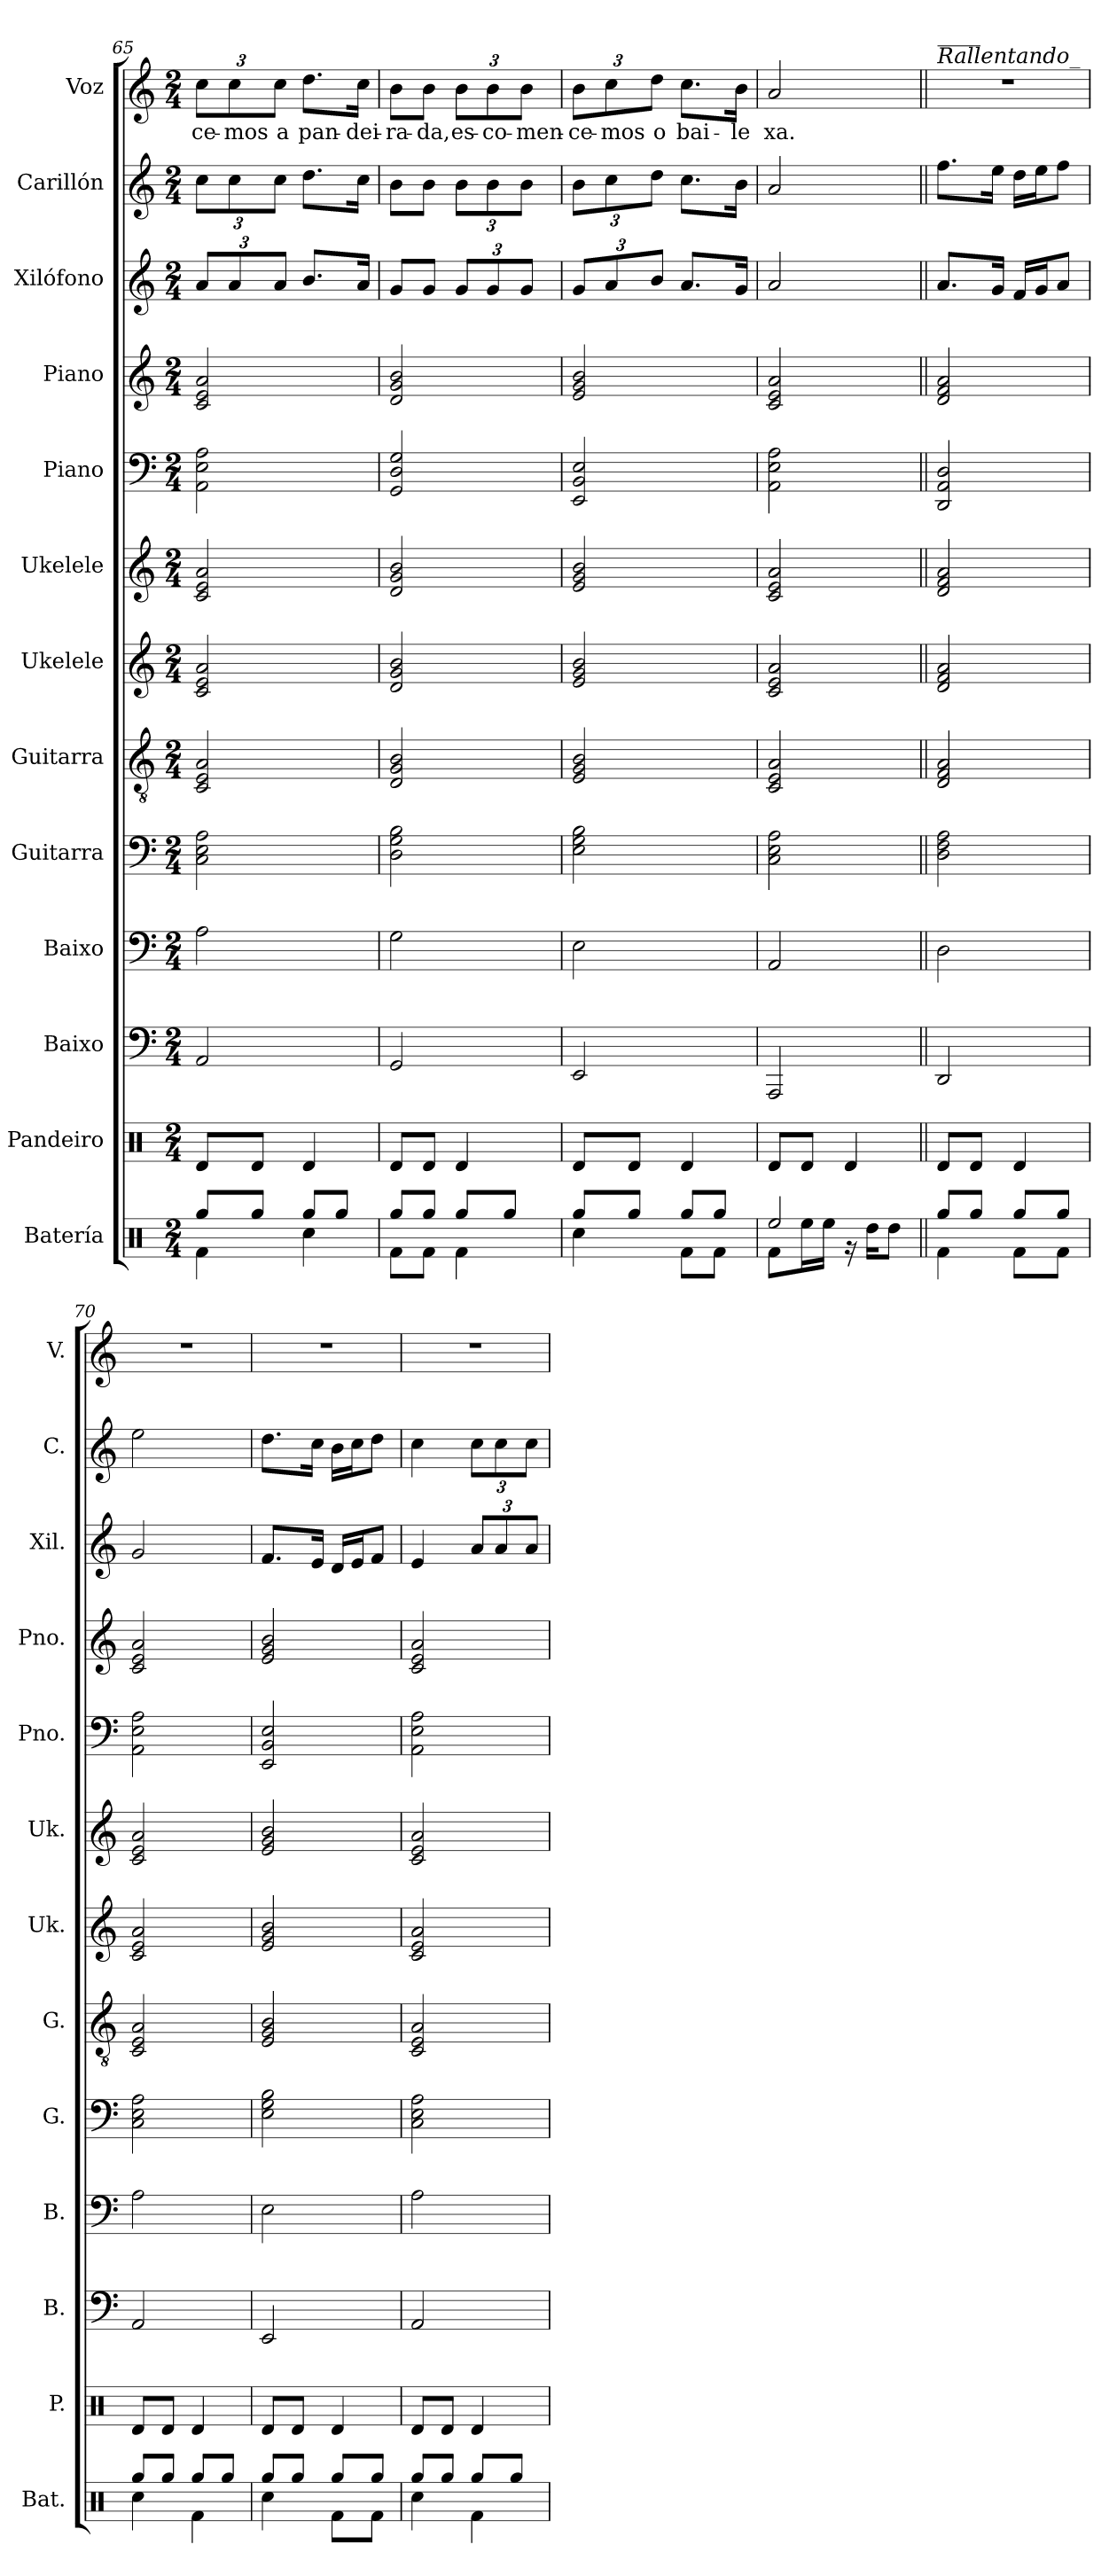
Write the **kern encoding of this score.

**kern	**kern	**kern	**kern	**kern	**kern	**kern	**kern	**kern	**kern	**kern	**kern	**kern	**text
*part13	*part12	*part11	*part10	*part9	*part8	*part7	*part6	*part5	*part4	*part3	*part2	*part1	*part1
*staff13	*staff12	*staff11	*staff10	*staff9	*staff8	*staff7	*staff6	*staff5	*staff4	*staff3	*staff2	*staff1	*staff1
*I"Batería	*I"Pandeiro	*I"Baixo	*I"Baixo	*I"Guitarra	*I"Guitarra	*I"Ukelele	*I"Ukelele	*I"Piano	*I"Piano	*I"Xilófono	*I"Carillón	*I"Voz	*
*I'Bat.	*I'P.	*I'B.	*I'B.	*I'G.	*I'G.	*I'Uk.	*I'Uk.	*I'Pno.	*I'Pno.	*I'Xil.	*I'C.	*I'V.	*
!!LO:PB:g=z
*clefX	*clefX	*	*clefF4	*	*clefGv2	*	*clefG2	*clefF4	*clefG2	*clefG2	*clefG2	*clefG2	*
*	*	*ITrd7c12	*ITrd7c12	*	*	*	*	*	*	*ITrd-7c-12	*ITrd-14c-24	*	*
*k[]	*k[]	*k[]	*k[]	*k[]	*k[]	*k[]	*k[]	*k[]	*k[]	*k[]	*k[]	*k[]	*
*M2/4	*M2/4	*M2/4	*M2/4	*M2/4	*M2/4	*M2/4	*M2/4	*M2/4	*M2/4	*M2/4	*M2/4	*M2/4	*
=65	=65	=65	=65	=65	=65	=65	=65	=65	=65	=65	=65	=65	=65
*^	*	*	*	*	*	*	*	*	*	*	*	*	*
*	*	*	*	*	*	*	*	*	*	*	*Xbrackettup	*Xbrackettup	*Xbrackettup	*
!	!	!	!	!	!	!	!	!	!	!	!	!	!	!LO:LY:b
8Rgg/L	4Rf\	8Rd/L	2AAA	2AA\	2C 2E 2A	2C/ 2E/ 2A/	2c 2e 2a	2c/ 2e/ 2a/	2AA\ 2E\ 2A\	2c/ 2e/ 2a/	12aa/L	12cccc\L	12cc\L	-ce-
!	!	!	!	!	!	!	!	!	!	!	!	!	!	!LO:LY:b
.	.	.	.	.	.	.	.	.	.	.	12aa/	12cccc\	12cc\	-mos
8Rgg/J	.	8Rd/J	.	.	.	.	.	.	.	.	.	.	.	.
!	!	!	!	!	!	!	!	!	!	!	!	!	!	!LO:LY:b
.	.	.	.	.	.	.	.	.	.	.	12aa/J	12cccc\J	12cc\J	a
!	!	!	!	!	!	!	!	!	!	!	!	!	!	!LO:LY:b
8Rgg/L	4Rcc\	4Rd/	.	.	.	.	.	.	.	.	8.bb/L	8.dddd\L	8.dd\L	pan-
8Rgg/J	.	.	.	.	.	.	.	.	.	.	.	.	.	.
!	!	!	!	!	!	!	!	!	!	!	!	!	!	!LO:LY:b
.	.	.	.	.	.	.	.	.	.	.	16aa/Jk	16cccc\Jk	16cc\Jk	-dei-
=66	=66	=66	=66	=66	=66	=66	=66	=66	=66	=66	=66	=66	=66	=66
!	!	!	!	!	!	!	!	!	!	!	!	!	!	!LO:LY:b
8Rgg/L	8Rf\L	8Rd/L	2GGG	2GG\	2D 2G 2B	2D/ 2G/ 2B/	2d 2g 2b	2d/ 2g/ 2b/	2GG/ 2D/ 2G/	2d/ 2g/ 2b/	8gg/L	8bbb\L	8b\L	-ra-
!	!	!	!	!	!	!	!	!	!	!	!	!	!	!LO:LY:b
8Rgg/J	8Rf\J	8Rd/J	.	.	.	.	.	.	.	.	8gg/J	8bbb\J	8b\J	-da,
!	!	!	!	!	!	!	!	!	!	!	!	!	!	!LO:LY:b
8Rgg/L	4Rf\	4Rd/	.	.	.	.	.	.	.	.	12gg/L	12bbb\L	12b\L	es-
!	!	!	!	!	!	!	!	!	!	!	!	!	!	!LO:LY:b
.	.	.	.	.	.	.	.	.	.	.	12gg/	12bbb\	12b\	-co-
8Rgg/J	.	.	.	.	.	.	.	.	.	.	.	.	.	.
!	!	!	!	!	!	!	!	!	!	!	!	!	!	!LO:LY:b
.	.	.	.	.	.	.	.	.	.	.	12gg/J	12bbb\J	12b\J	-men-
=67	=67	=67	=67	=67	=67	=67	=67	=67	=67	=67	=67	=67	=67	=67
!	!	!	!	!	!	!	!	!	!	!	!	!	!	!LO:LY:b
8Rgg/L	4Rcc\	8Rd/L	2EEE	2EE\	2E 2G 2B	2E/ 2G/ 2B/	2e 2g 2b	2e/ 2g/ 2b/	2EE/ 2BB/ 2E/	2e/ 2g/ 2b/	12gg/L	12bbb\L	12b\L	-ce-
!	!	!	!	!	!	!	!	!	!	!	!	!	!	!LO:LY:b
.	.	.	.	.	.	.	.	.	.	.	12aa/	12cccc\	12cc\	-mos
8Rgg/J	.	8Rd/J	.	.	.	.	.	.	.	.	.	.	.	.
!	!	!	!	!	!	!	!	!	!	!	!	!	!	!LO:LY:b
.	.	.	.	.	.	.	.	.	.	.	12bb/J	12dddd\J	12dd\J	o
!	!	!	!	!	!	!	!	!	!	!	!	!	!	!LO:LY:b
8Rgg/L	8Rf\L	4Rd/	.	.	.	.	.	.	.	.	8.aa/L	8.cccc\L	8.cc\L	bai-
8Rgg/J	8Rf\J	.	.	.	.	.	.	.	.	.	.	.	.	.
!	!	!	!	!	!	!	!	!	!	!	!	!	!	!LO:LY:b
.	.	.	.	.	.	.	.	.	.	.	16gg/Jk	16bbb\Jk	16b\Jk	-le
=68	=68	=68	=68	=68	=68	=68	=68	=68	=68	=68	=68	=68	=68	=68
!	!	!	!	!	!	!	!	!	!	!	!	!	!	!LO:LY:b
2Ree/	8Rf\L	8Rd/L	2AAAA	2AAA/	2C 2E 2A	2C/ 2E/ 2A/	2c 2e 2a	2c/ 2e/ 2a/	2AA\ 2E\ 2A\	2c/ 2e/ 2a/	2aa/	2aaa/	2a/	xa.
.	16Ree\L	8Rd/J	.	.	.	.	.	.	.	.	.	.	.	.
.	16Ree\JJ	.	.	.	.	.	.	.	.	.	.	.	.	.
.	16r	4Rd/	.	.	.	.	.	.	.	.	.	.	.	.
.	16Rdd\KL	.	.	.	.	.	.	.	.	.	.	.	.	.
.	8Rdd\J	.	.	.	.	.	.	.	.	.	.	.	.	.
=69||	=69||	=69||	=69||	=69||	=69||	=69||	=69||	=69||	=69||	=69||	=69||	=69||	=69||	=69||
!!LO:REH:place=s1:a:B:fs=14:t=CODA
*	*	*	*	*	*	*	*	*	*	*	*	*	*MM95	*
!	!	!	!	!	!	!	!	!	!	!	!	!	!LO:TX:i:t=Rallentando_	!
!	!	!	!	!	!	!	!	!	!	!	!	!	!LO:TX:t=____	!
8Rgg/L	4Rf\	8Rd/L	2DDD	2DD\	2D 2F 2A	2D/ 2F/ 2A/	2d 2f 2a	2d/ 2f/ 2a/	2DD/ 2AA/ 2D/	2d/ 2f/ 2a/	8.aa/L	8.ffff\L	2r	.
8Rgg/J	.	8Rd/J	.	.	.	.	.	.	.	.	.	.	.	.
.	.	.	.	.	.	.	.	.	.	.	16gg/Jk	16eeee\Jk	.	.
8Rgg/L	8Rf\L	4Rd/	.	.	.	.	.	.	.	.	16ff/LL	16dddd\LL	.	.
.	.	.	.	.	.	.	.	.	.	.	16gg/J	16eeee\J	.	.
8Rgg/J	8Rf\J	.	.	.	.	.	.	.	.	.	8aa/J	8ffff\J	.	.
=70	=70	=70	=70	=70	=70	=70	=70	=70	=70	=70	=70	=70	=70	=70
8Rgg/L	4Rcc\	8Rd/L	2AAA	2AA\	2C 2E 2A	2C/ 2E/ 2A/	2c 2e 2a	2c/ 2e/ 2a/	2AA\ 2E\ 2A\	2c/ 2e/ 2a/	2gg/	2eeee\	2r	.
8Rgg/J	.	8Rd/J	.	.	.	.	.	.	.	.	.	.	.	.
8Rgg/L	4Rf\	4Rd/	.	.	.	.	.	.	.	.	.	.	.	.
8Rgg/J	.	.	.	.	.	.	.	.	.	.	.	.	.	.
=71	=71	=71	=71	=71	=71	=71	=71	=71	=71	=71	=71	=71	=71	=71
*	*	*	*	*	*	*	*	*	*	*	*	*	*MM90	*
8Rgg/L	4Rcc\	8Rd/L	2EEE	2EE\	2E 2G 2B	2E/ 2G/ 2B/	2e 2g 2b	2e/ 2g/ 2b/	2EE/ 2BB/ 2E/	2e/ 2g/ 2b/	8.ff/L	8.dddd\L	2r	.
8Rgg/J	.	8Rd/J	.	.	.	.	.	.	.	.	.	.	.	.
.	.	.	.	.	.	.	.	.	.	.	16ee/Jk	16cccc\Jk	.	.
8Rgg/L	8Rf\L	4Rd/	.	.	.	.	.	.	.	.	16dd/LL	16bbb\LL	.	.
.	.	.	.	.	.	.	.	.	.	.	16ee/J	16cccc\J	.	.
8Rgg/J	8Rf\J	.	.	.	.	.	.	.	.	.	8ff/J	8dddd\J	.	.
!!LO:PB:g=z
=72	=72	=72	=72	=72	=72	=72	=72	=72	=72	=72	=72	=72	=72	=72
8Rgg/L	4Rcc\	8Rd/L	2AAA	2AA\	2C 2E 2A	2C/ 2E/ 2A/	2c 2e 2a	2c/ 2e/ 2a/	2AA\ 2E\ 2A\	2c/ 2e/ 2a/	4ee/	4cccc\	2r	.
8Rgg/J	.	8Rd/J	.	.	.	.	.	.	.	.	.	.	.	.
8Rgg/L	4Rf\	4Rd/	.	.	.	.	.	.	.	.	12aa/L	12cccc\L	.	.
.	.	.	.	.	.	.	.	.	.	.	12aa/	12cccc\	.	.
8Rgg/J	.	.	.	.	.	.	.	.	.	.	.	.	.	.
.	.	.	.	.	.	.	.	.	.	.	12aa/J	12cccc\J	.	.
*v	*v	*	*	*	*	*	*	*	*	*	*	*	*	*
=	=	=	=	=	=	=	=	=	=	=	=	=	=
*-	*-	*-	*-	*-	*-	*-	*-	*-	*-	*-	*-	*-	*-
